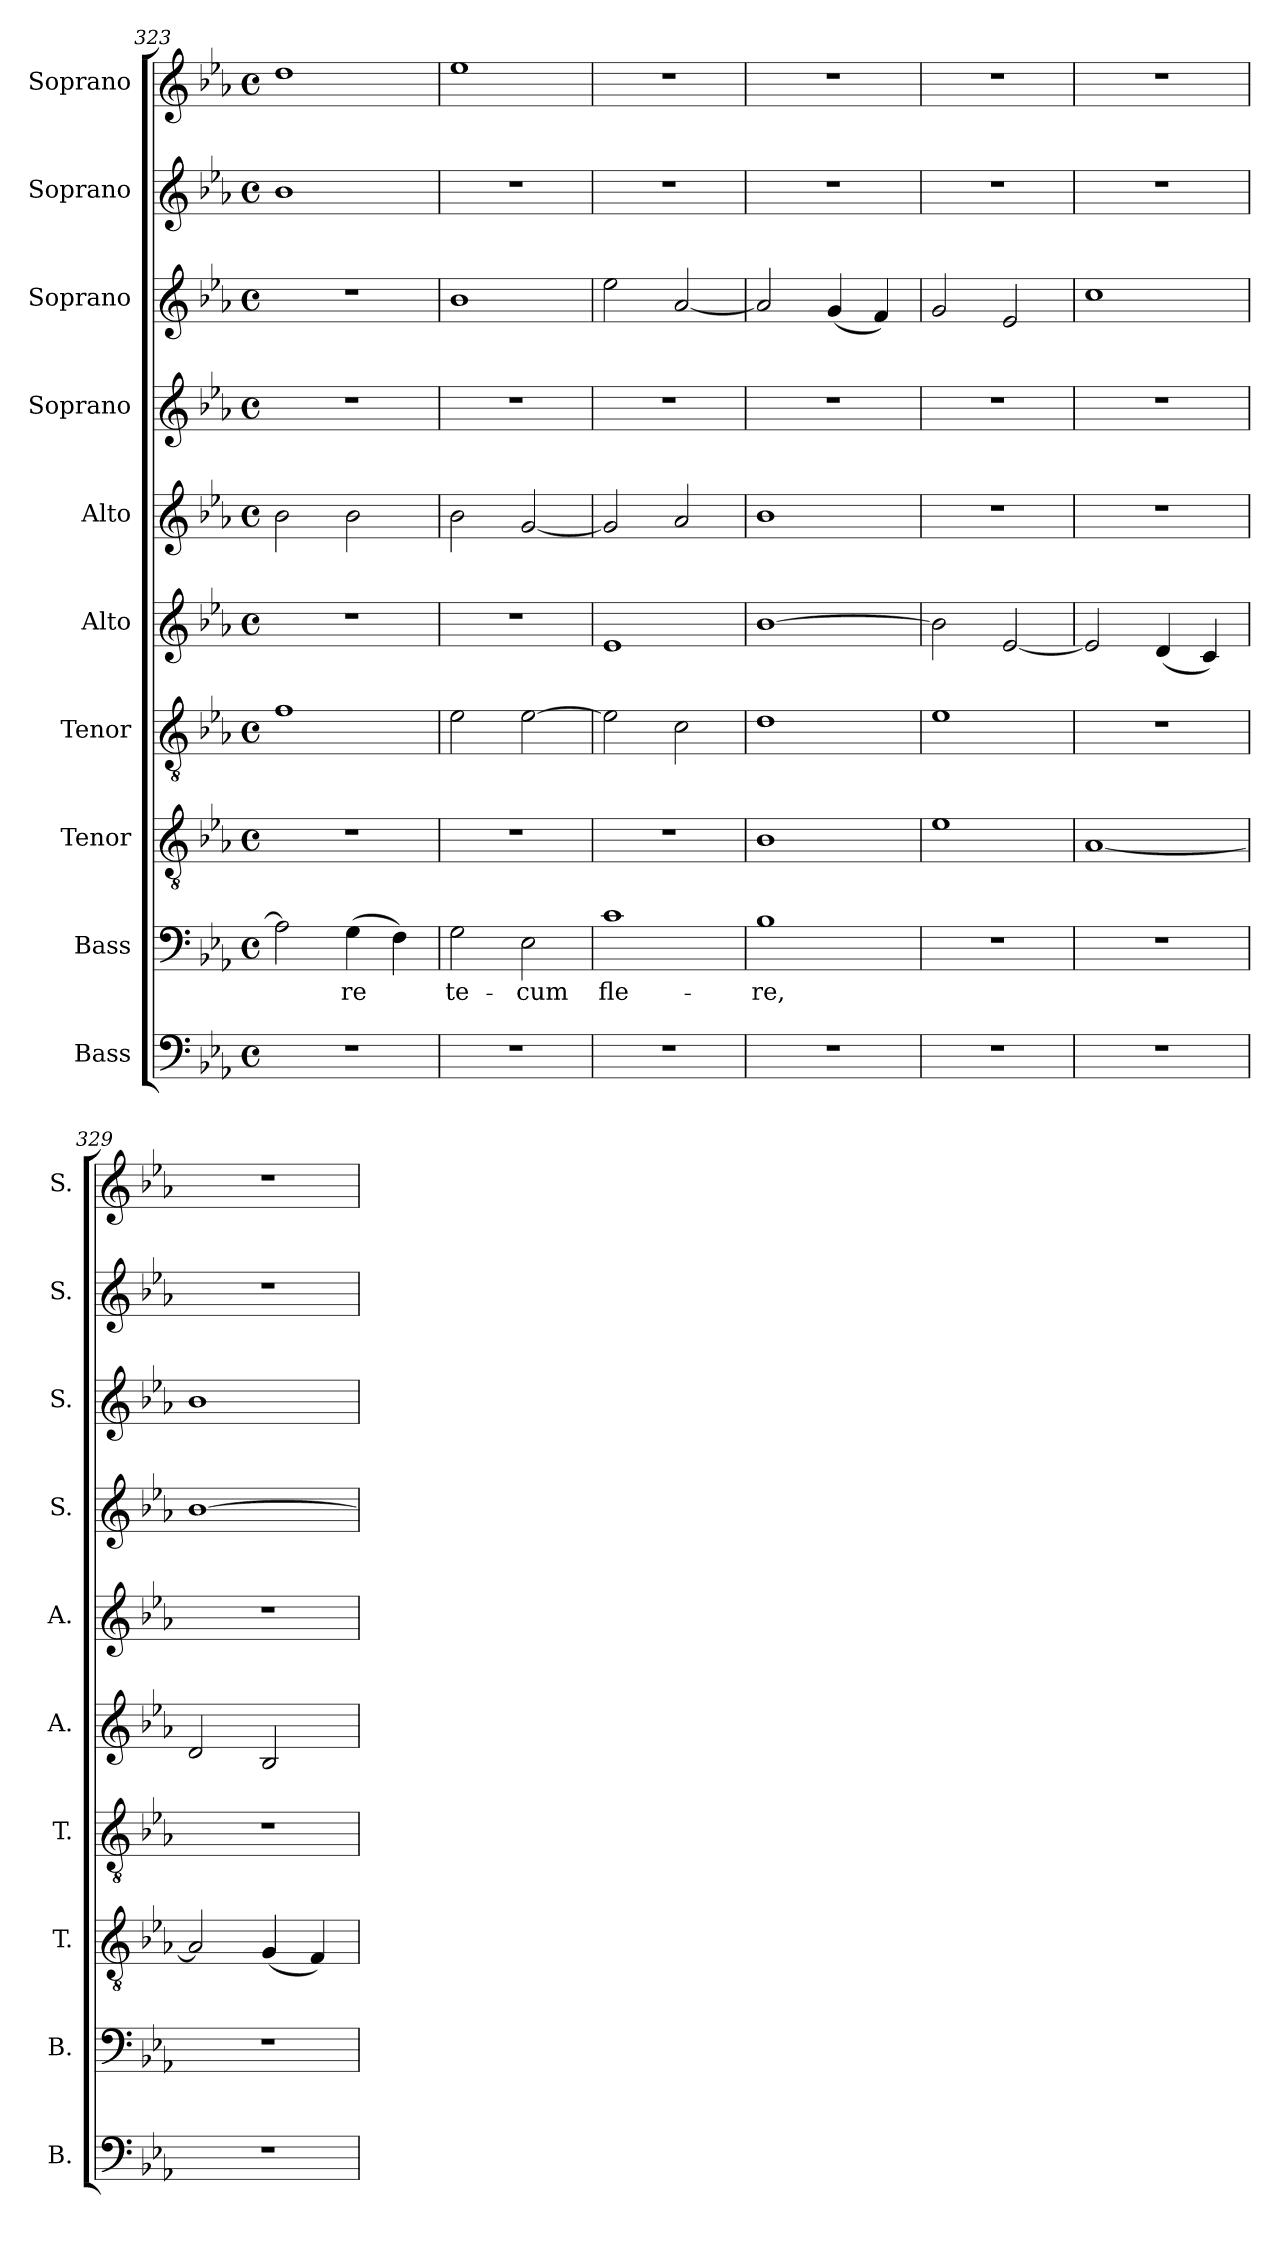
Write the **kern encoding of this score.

**kern	**kern	**text	**kern	**kern	**kern	**kern	**kern	**kern	**kern	**kern
*part10	*part9	*part9	*part8	*part7	*part6	*part5	*part4	*part3	*part2	*part1
*staff10	*staff9	*staff9	*staff8	*staff7	*staff6	*staff5	*staff4	*staff3	*staff2	*staff1
*I"Bass	*I"Bass	*	*I"Tenor	*I"Tenor	*I"Alto	*I"Alto	*I"Soprano	*I"Soprano	*I"Soprano	*I"Soprano
*I'B.	*I'B.	*	*I'T.	*I'T.	*I'A.	*I'A.	*I'S.	*I'S.	*I'S.	*I'S.
*clefF4	*clefF4	*	*clefGv2	*clefGv2	*clefG2	*clefG2	*clefG2	*clefG2	*clefG2	*clefG2
*k[b-e-a-]	*k[b-e-a-]	*	*k[b-e-a-]	*k[b-e-a-]	*k[b-e-a-]	*k[b-e-a-]	*k[b-e-a-]	*k[b-e-a-]	*k[b-e-a-]	*k[b-e-a-]
*M4/4	*M4/4	*	*M4/4	*M4/4	*M4/4	*M4/4	*M4/4	*M4/4	*M4/4	*M4/4
*met(c)	*met(c)	*	*met(c)	*met(c)	*met(c)	*met(c)	*met(c)	*met(c)	*met(c)	*met(c)
=323	=323	=323	=323	=323	=323	=323	=323	=323	=323	=323
1r	2A-\]	.	1r	1f	1r	2b-\	1r	1r	1b-	1dd
.	(4G\	-re	.	.	.	2b-\	.	.	.	.
.	4F\)	.	.	.	.	.	.	.	.	.
=324	=324	=324	=324	=324	=324	=324	=324	=324	=324	=324
1r	2G\	te-	1r	2e-\	1r	2b-\	1r	1b-	1r	1ee-
.	2E-\	-cum	.	[2e-\	.	[2g/	.	.	.	.
=325	=325	=325	=325	=325	=325	=325	=325	=325	=325	=325
1r	1c	fle-	1r	2e-\]	1e-	2g/]	1r	2ee-\	1r	1r
.	.	.	.	2c\	.	2a-/	.	[2a-/	.	.
=326	=326	=326	=326	=326	=326	=326	=326	=326	=326	=326
1r	1B-	-re,	1B-	1d	[1b-	1b-	1r	2a-/]	1r	1r
.	.	.	.	.	.	.	.	(4g/	.	.
.	.	.	.	.	.	.	.	4f/)	.	.
=327	=327	=327	=327	=327	=327	=327	=327	=327	=327	=327
1r	1r	.	1e-	1e-	2b-\]	1r	1r	2g/	1r	1r
.	.	.	.	.	[2e-/	.	.	2e-/	.	.
=328	=328	=328	=328	=328	=328	=328	=328	=328	=328	=328
1r	1r	.	[1A-	1r	2e-/]	1r	1r	1cc	1r	1r
.	.	.	.	.	(4d/	.	.	.	.	.
.	.	.	.	.	4c/)	.	.	.	.	.
=329	=329	=329	=329	=329	=329	=329	=329	=329	=329	=329
1r	1r	.	2A-/]	1r	2d/	1r	[1b-	1b-	1r	1r
.	.	.	(4G/	.	2B-/	.	.	.	.	.
.	.	.	4F/)	.	.	.	.	.	.	.
=	=	=	=	=	=	=	=	=	=	=
*-	*-	*-	*-	*-	*-	*-	*-	*-	*-	*-
